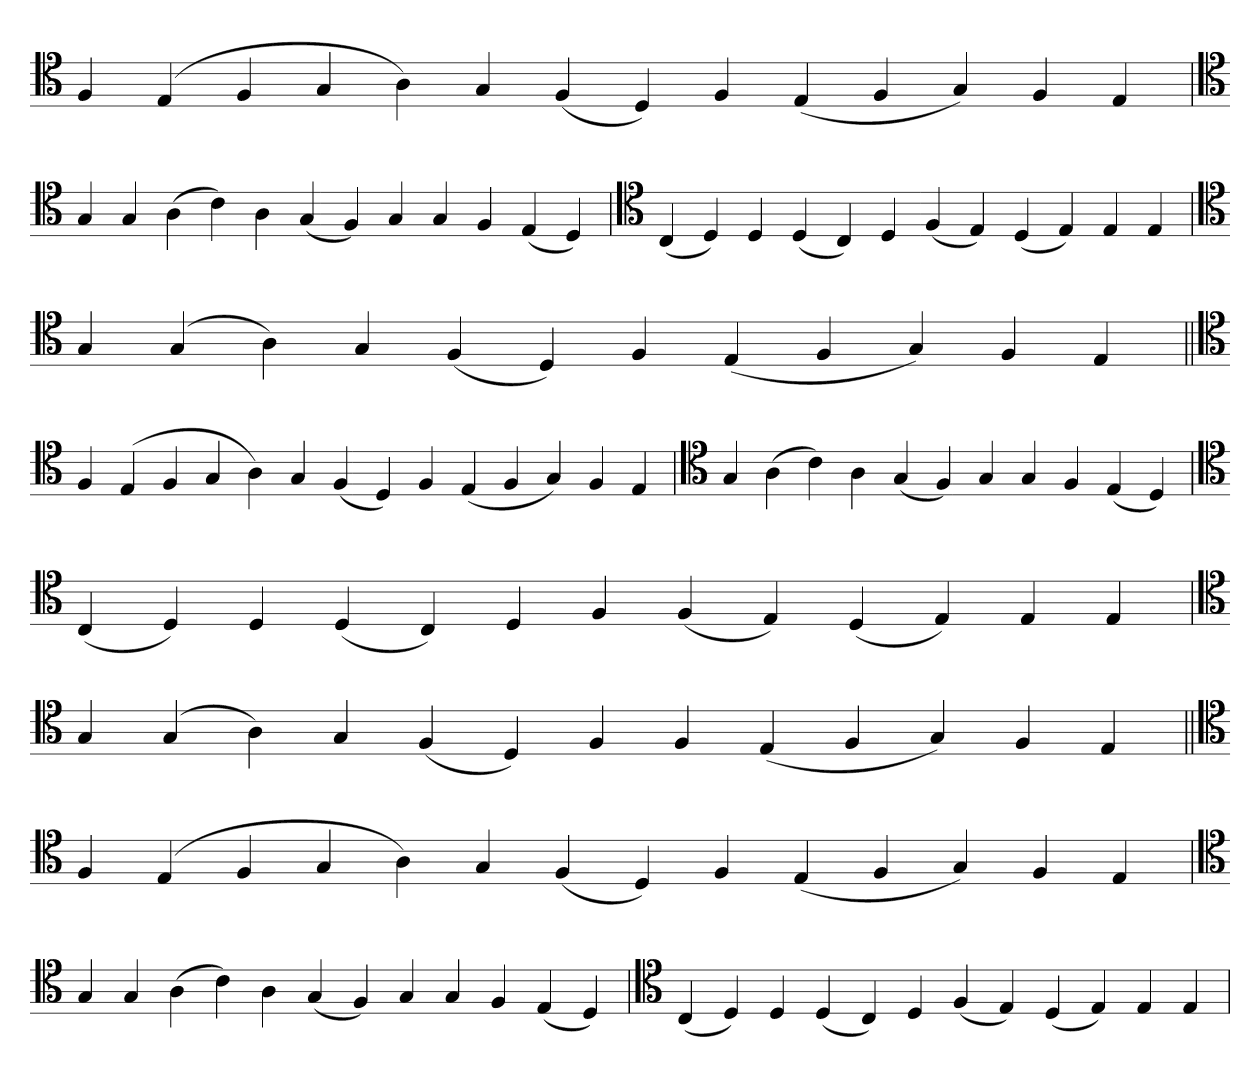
**kern
*part1
*staff1
*clefC4
=
4F
(4E
4F
4G
4A)
4G
(4F
4D)
4F
(4E
4F
4G)
4F
4E
='
*clefC4
4G
4G
(4A
4c)
4A
(4G
4F)
4G
4G
4F
(4E
4D)
=
*clefC4
(4C
4D)
4D
(4D
4C)
4D
(4F
4E)
(4D
4E)
4E
4E
='
*clefC4
4G
(4G
4A)
4G
(4F
4D)
4F
(4E
4F
4G)
4F
4E
=||
*clefC4
4F
(4E
4F
4G
4A)
4G
(4F
4D)
4F
(4E
4F
4G)
4F
4E
='
*clefC4
4G
(4A
4c)
4A
(4G
4F)
4G
4G
4F
(4E
4D)
=
*clefC4
(4C
4D)
4D
(4D
4C)
4D
4F
(4F
4E)
(4D
4E)
4E
4E
='
*clefC4
4G
(4G
4A)
4G
(4F
4D)
4F
4F
(4E
4F
4G)
4F
4E
=||
*clefC4
4F
(4E
4F
4G
4A)
4G
(4F
4D)
4F
(4E
4F
4G)
4F
4E
='
*clefC4
4G
4G
(4A
4c)
4A
(4G
4F)
4G
4G
4F
(4E
4D)
=
*clefC4
(4C
4D)
4D
(4D
4C)
4D
(4F
4E)
(4D
4E)
4E
4E
='
*-
